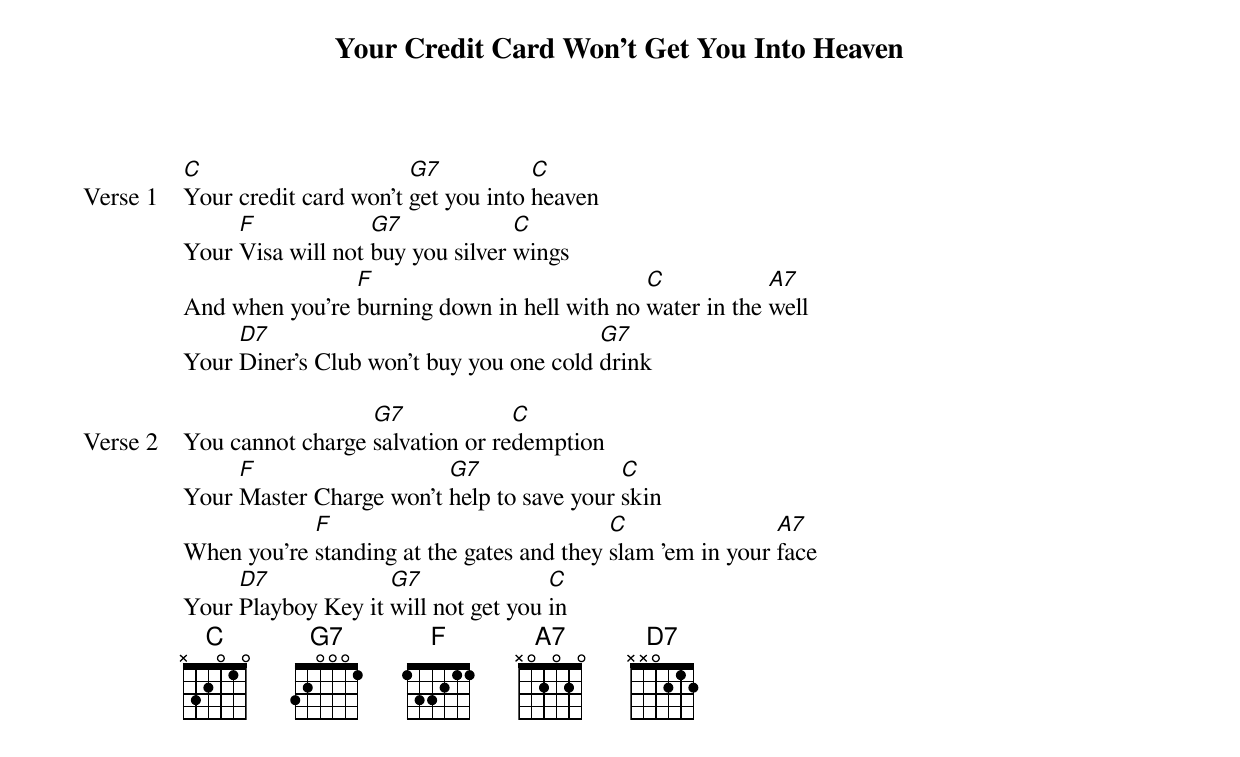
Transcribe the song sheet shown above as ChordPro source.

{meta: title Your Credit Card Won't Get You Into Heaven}
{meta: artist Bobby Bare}
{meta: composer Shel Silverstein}
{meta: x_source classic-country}
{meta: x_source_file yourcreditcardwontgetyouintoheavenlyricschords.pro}
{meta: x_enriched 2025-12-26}

{start_of_verse: Verse 1}
[C]Your credit card won't [G7]get you into [C]heaven
Your [F]Visa will not [G7]buy you silver [C]wings
And when you're [F]burning down in hell with no [C]water in the [A7]well
Your [D7]Diner's Club won't buy you one cold [G7]drink
{end_of_verse}

{start_of_verse: Verse 2}
You cannot charge [G7]salvation or re[C]demption
Your [F]Master Charge won't [G7]help to save your [C]skin
When you're [F]standing at the gates and they [C]slam 'em in your [A7]face
Your [D7]Playboy Key it [G7]will not get you [C]in
{end_of_verse}
